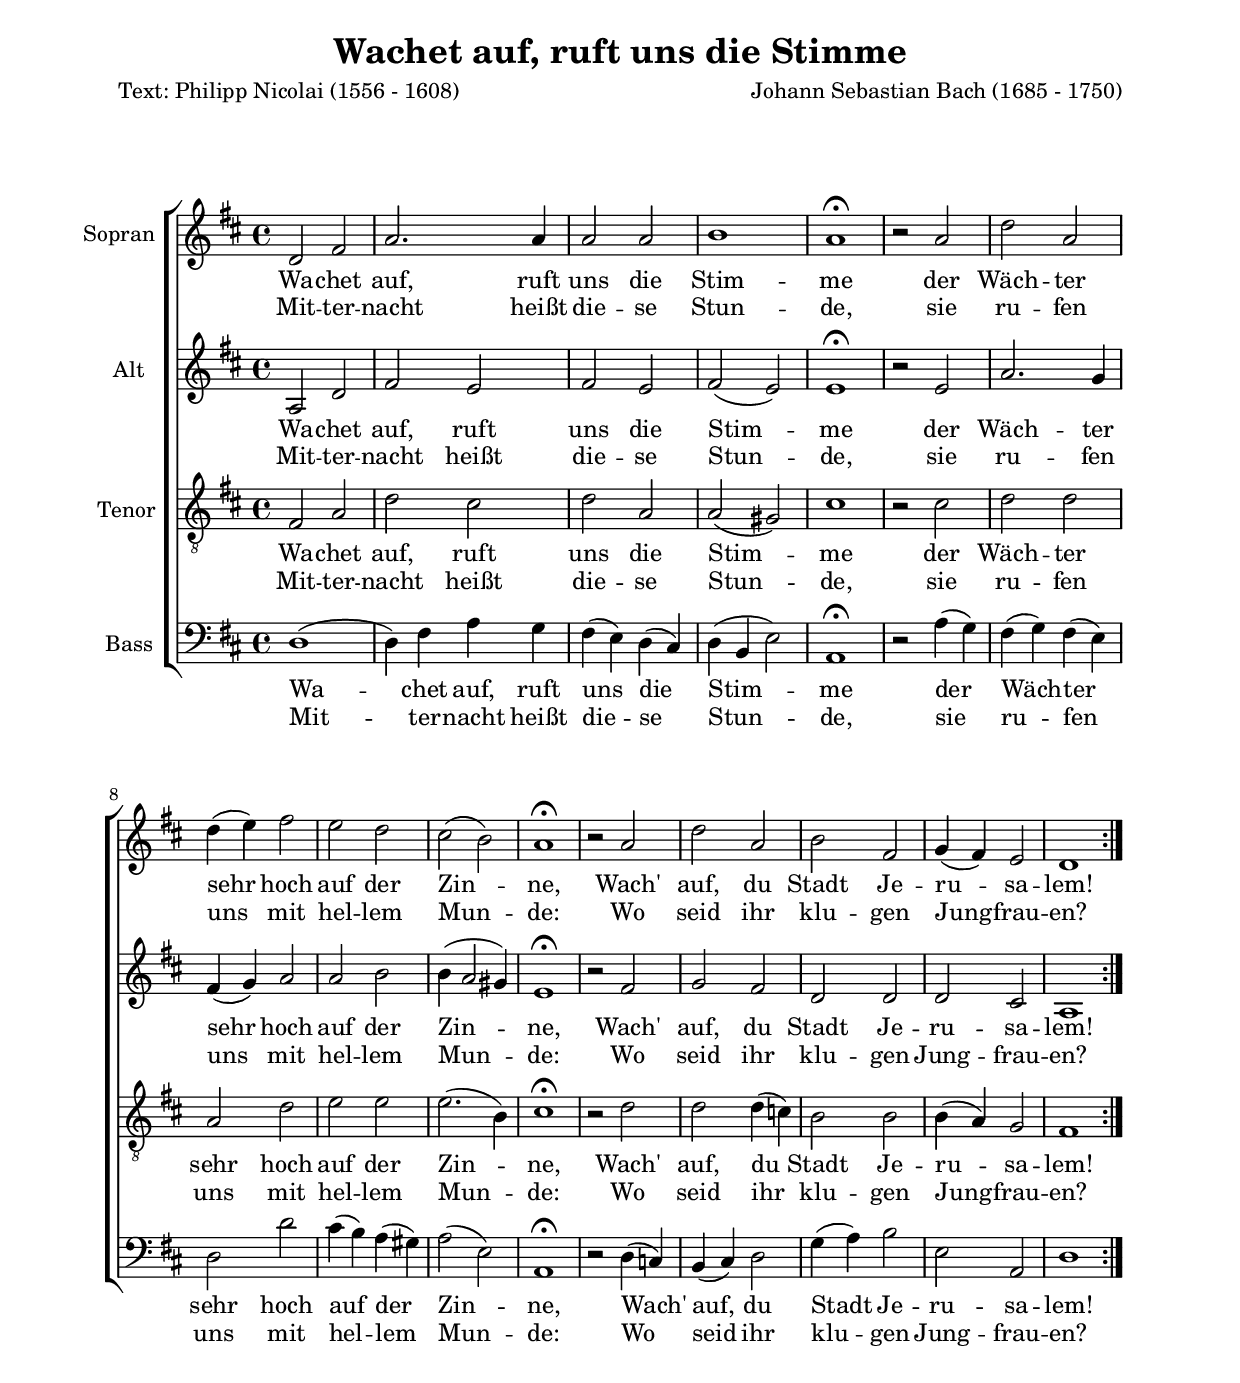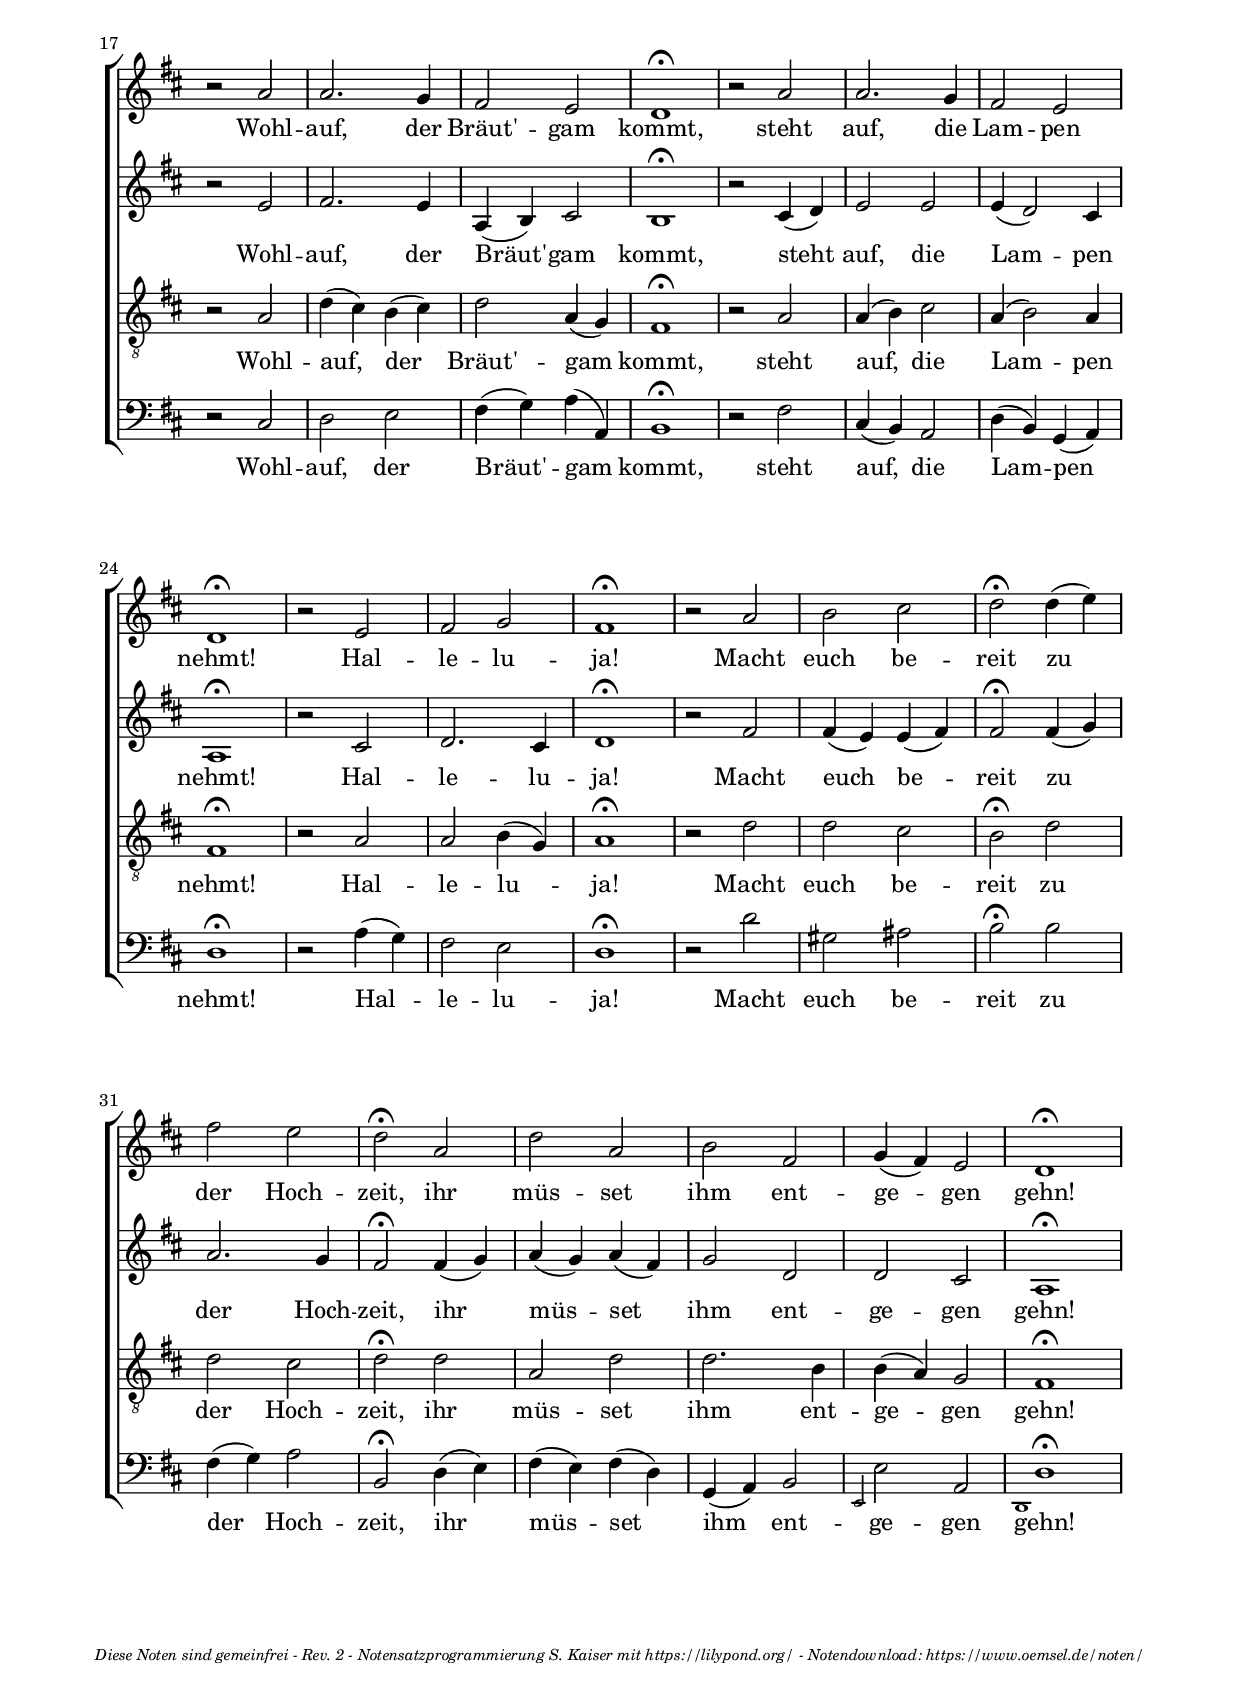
\version "2.22.1"

\include "deutsch.ly" 

% schaltet Notations-Editorlink-Funktion aus
#(ly:set-option 'point-and-click #f)

#(set-global-staff-size 19)

%--------------------
% Maintainer: Sven Kaiser / e-mail: noten(at)oemsel.de
% wachet_auf_ruft_uns_die_stimme_j_s_bach_2-seiten.ly
% 2022-12-14

\header {
 title = "Wachet auf, ruft uns die Stimme"
 composer = "Johann Sebastian Bach (1685 - 1750)"
 poet = "Text: Philipp Nicolai (1556 - 1608)"
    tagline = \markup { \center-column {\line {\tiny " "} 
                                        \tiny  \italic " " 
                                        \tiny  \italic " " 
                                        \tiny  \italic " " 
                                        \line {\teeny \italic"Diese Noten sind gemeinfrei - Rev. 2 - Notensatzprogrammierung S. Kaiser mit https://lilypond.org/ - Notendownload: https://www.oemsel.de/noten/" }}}
}

\paper {
    paper-width = 21.00\cm
    paper-height = 29.7\cm
    top-margin = 1\cm
    bottom-margin = 1\cm
    left-margin = 2.0\cm
    right-margin = 2.0\cm
    print-page-number = ##f
    markup-system-spacing = #'((basic-distance . 20) )
    system-system-spacing = #'((minimum-distance . 20) )
    ragged-bottom = ##t
    ragged-last-bottom = ##f
    }


global = { \key d \major \time 4/4 } 

SopNote = \relative c'
{ 
 \repeat volta 2 {
%1
es2 g2 |
%2
b2. b4 |
%3
b2 b2 |
%4
c1 |
%5
b1\fermata |
%6
r2 b2 |
%7
es2 b2 |
%8
es4( f4) g2 |
%9
f2 es2 |
%10
d2( c2) |
%11
b1\fermata |
%12
r2 b2 |
%13
es2 b2 |
%14
c2 g2 |
%15
as4( g4) f2 |
%16
es1 |
  } 
  \pageBreak
%17
r2 b'2 |
%18
b2. as4 |
%19
g2 f2 |
%20
es1\fermata |
%21
r2 b'2 |
%22
b2. as4 |
%23
g2 f2 |
%24
es1\fermata |
%25
r2 f2 |
%26
g2 as2 |
%27
g1\fermata |
%28
r2 b2 |
%29
c2 d2 |
%30
es2\fermata es4( f4)|
\noPageBreak
%31
g2 f2 |
%32
es2\fermata b2 |
%33
es2 b2 |
%34
c2 g2 |
%35
as4( g4) f2 |
%36
es1\fermata |
} 
\noPageBreak
AltNote = \relative c'
{ 
%1
b2 es2 |
%2
g2 f2 |
%3
g2 f2 |
%4
g2( f2) |
%5
f1\fermata |
%6
r2 f2 |
%7
b2. as4 |
%8
g4( as4) b2 |
%9
b2 c2 |
%10
c4( b2 a4) |
%11
f1\fermata |
%12
r2 g2 |
%13
as2 g2 |
%14
es2 es2 |
%15
es2 d2 |
%16
b1 |
%17
r2 f'2 |
%18
g2. f4 |
%19
b,4( c4) d2 |
%20
c1\fermata |
%21
r2 d4( es4) |
%22
f2 f2 |
%23
f4( es2) d4 |
%24
b1\fermata |
%25
r2 d2 |
%26
es2. d4 |
%27
es1\fermata |
%28
r2 g2 |
%29
g4( f4) f4( g4) |
%30
g2\fermata g4( as4) |
%31
b2. as4 |
%32
g2\fermata g4( as4) |
%33
b4( as4) b4( g4) |
%34
as2 es2 |
%35
es2 d2 |
%36
b1\fermata |
} 

TenNote = \relative c' 
{ 
%1
g2 b2 |
%2
es2 d2 |
%3
es2 b2 |
%4
b2( a2) |
%5
d1 |
%6
r2 d2 |
%7
es2 es2 |
%8
b2 es2 |
%9
f2 f2 |
%10
f2.( c4) |
%11
d1\fermata |
%12
r2 es2 |
%13
es2 es4( des4) |
%14
c2 c2 |
%15
c4( b4) as2 |
%16
g1 |
%17
r2 b2 |
%18
es4( d4) c4( d4) |
%19
es2 b4( as4) |
%20
g1\fermata |
%21
r2 b2 |
%22
b4( c4) d2 |
%23
b4( c2) b4 |
%24
g1\fermata |
%25
r2 b2 |
%26
b2 c4( as4) |
%27
b1\fermata |
%28
r2 es2 |
%29
es2 d2 |
%30
c2\fermata es2 |
%31
es2 d2 |
%32
es2\fermata es2 |
%33
b2 es2 |
%34
es2. c4 |
%35
c4( b4) as2 |
%36
g1\fermata |
} 

BasNote = \relative c 
{ 
%1
es1( |
%2
es4) g4 b4 as4|
%3
g4( f4) es4( d4) |
%4
es4( c4 f2) |
%5
b,1\fermata |
%6
r2 b'4( as4) |
%7
g4( as4) g4( f4) |
%8
es2 es'2 |
%9
d4( c4) b4( a4) |
%10
b2( f2) |
%11
b,1\fermata |
%12
r2 es4( des4) |
%13
c4( d4) es2 |
%14
as4( b4) c2 |
%15
f,2 b,2 |
%16
es1 |
%17
r2 d2 |
%18
es2 f2 |
%19
g4( as4) b4( b,4) |
%20
c1\fermata |
%21
r2 g'2 |
%22
d4( c4) b2 |
%23
es4( c4) as4( b4) |
%24
es1\fermata |
%25
r2 b'4( as4) |
%26
g2 f2 |
%27
es1\fermata |
%28
r2 es'2 |
%29
a,2 h2 |
%30
c2\fermata c2 |
%31
g4( as4) b2 |
%32
c,2\fermata es4( f4) |
%33
g4( f4) g4( es4) |
%34
as,4( b4) c2 |
%35
<<f2 \grace f,2>> b2 |
%36
<<es1\fermata \grace es,>>|
} 


StfOneTxtLnA = \lyricmode {
%\set stanza = "1. " 
    Wa -- chet 
    auf, ruft 
    uns die 
    Stim -- me 
    der 
    Wäch -- ter 
    sehr hoch 
    auf der
    Zin  -- 
    -- ne, 
    Wach' 
    auf, du
    Stadt Je -- 
    ru -- sa -- 
    lem!
    Wohl -- 
    auf, der
    Bräut' -- gam
    kommt, 
    steht 
    auf, die 
    Lam -- pen
    nehmt! 
    Hal -- 
    le -- lu --
    ja! 
    Macht 
    euch be --
    reit zu 
    der Hoch -- 
    zeit, ihr
    müs -- set 
    ihm ent -- 
    ge -- gen
    gehn!
} 

StfOneTxtLnB = \lyricmode {
%\set stanza = "2. " 
    Mit -- ter --
    nacht heißt 
    die -- se
    Stun -- de, 
    sie
    ru -- fen 
    uns mit 
    hel -- lem
    Mun --
    de: 
    Wo 
    seid ihr 
    klu -- gen
    Jung -- frau -- en?
} 





% Aufbau SATB mit einzelnen Notenzeilen und Text unter jeder Notenzeile
\score {
	\new ChoirStaff <<
		\new Staff = "SopStf" <<
    			\clef "G2"
			\set Staff.instrumentName = \markup {\center-align {"Sopran "}}
			\new Voice = "SopVce" {\global \transpose c h, \SopNote}
			
		>>
			\new Lyrics = SopTxtLnA { s1 }
			\new Lyrics = SopTxtLnB { s1 }

		\new Staff ="AltStf" <<
			\clef "G2"
			\set Staff.instrumentName = \markup {\center-align {"Alt "}}
			\new Voice = "AltVce" {\global \transpose c h, \AltNote} 
		>>
			\new Lyrics = AltTxtLnA { s1 }
			\new Lyrics = AltTxtLnB { s1 }

		\new Staff ="TenStf" <<
			\clef "G2_8"
			\set Staff.instrumentName = \markup {\center-align {"Tenor "}}
			\new Voice = "TenVce" {\global \transpose c h, \TenNote} 
		>>
			\new Lyrics = TenTxtLnA { s1 }
			\new Lyrics = TenTxtLnB { s1 }

		\new Staff ="BasStf" <<
			\clef "F"
			\set Staff.instrumentName = \markup {\center-align {"Bass "}}
			\new Voice = "BasVce" {\global \transpose c h, \BasNote} 
		>>
			\new Lyrics = BasTxtLnA { s1 }
			\new Lyrics = BasTxtLnB { s1 }

		\context Lyrics = SopTxtLnA \lyricsto SopVce \StfOneTxtLnA
		\context Lyrics = SopTxtLnB \lyricsto SopVce \StfOneTxtLnB
		\context Lyrics = AltTxtLnA \lyricsto AltVce \StfOneTxtLnA
		\context Lyrics = AltTxtLnB \lyricsto AltVce \StfOneTxtLnB
		\context Lyrics = TenTxtLnA \lyricsto TenVce \StfOneTxtLnA
		\context Lyrics = TenTxtLnB \lyricsto TenVce \StfOneTxtLnB
		\context Lyrics = BasTxtLnA \lyricsto BasVce \StfOneTxtLnA
		\context Lyrics = BasTxtLnB \lyricsto BasVce \StfOneTxtLnB
	>>

       \layout { 
  	% Steuert die Höhe der Taktnummerierung über dem System        
        \context { \Score \override BarNumber #'padding = #2.0 } 
        % steuert die Einrückung des ersten Systems; Standardwert = automatisch eingerückt
        indent = #10
    }
}
